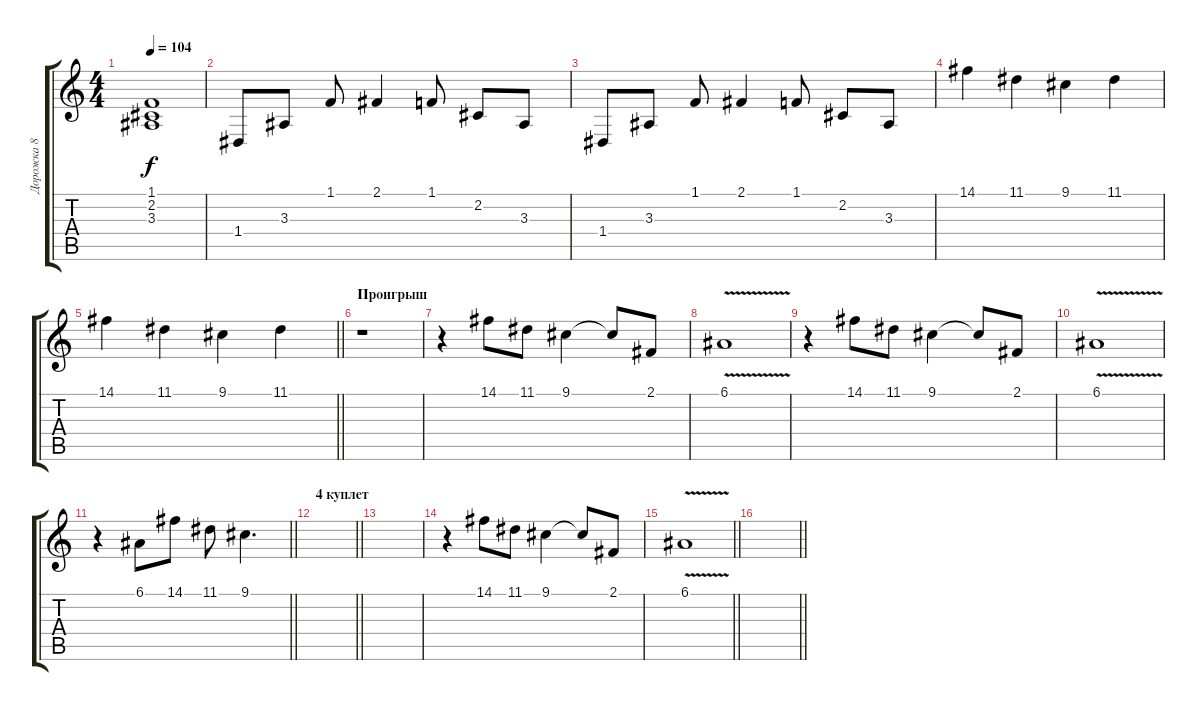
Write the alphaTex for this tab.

\track ("Дорожка 8" "Дорожка 8") {instrument electricgrandpiano}
\staff {score tabs}
\tuning (E4 B3 G3 D3 A2 E2) {hide}
\ts (4 4)
\tempo 104
\clef g2
\ks c
(1.1 2.2 3.3).1{dy f} |
1.4.8 3.3.8 1.1.8 2.1.4 1.1.8 2.2.8 3.3.8 |
1.4.8 3.3.8 1.1.8 2.1.4 1.1.8 2.2.8 3.3.8 |
14.1.4 11.1.4 9.1.4 11.1.4 |
\barLineRight lightlight
14.1.4 11.1.4 9.1.4 11.1.4 |
\section ("" "Проигрыш")
r.1 |
r.4 14.1.8 11.1.8 9.1.4 9.1{t}.8 2.1.8 |
6.1{v}.1 |
r.4 14.1.8 11.1.8 9.1.4 9.1{t}.8 2.1.8 |
6.1{v}.1 |
\barLineRight lightlight
r.4 6.1.8 14.1.8 11.1.8 9.1.4{d} |
\section ("" "4 куплет")
\barLineRight lightlight
|
|
r.4 14.1.8 11.1.8 9.1.4 9.1{t}.8 2.1.8 |
\barLineRight lightlight
6.1{v}.1 |
\barLineRight lightlight
